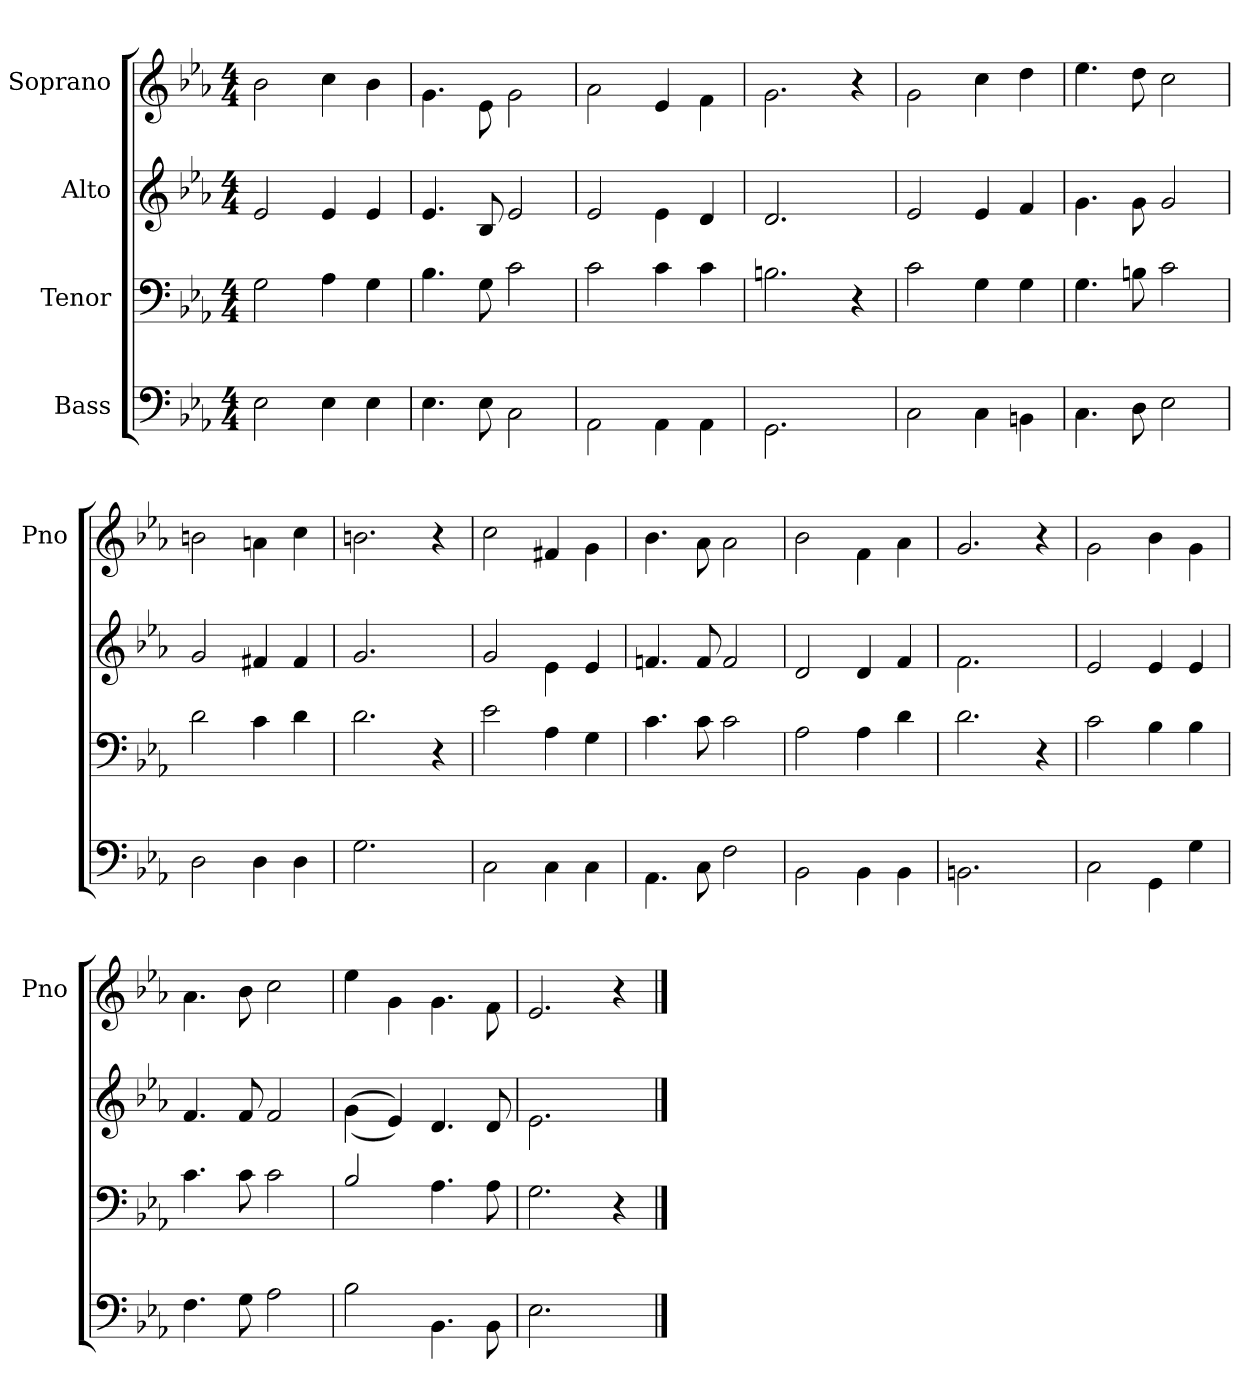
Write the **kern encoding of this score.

**kern	**kern	**kern	**kern
*part4	*part3	*part2	*part1
*staff4	*staff3	*staff2	*staff1
*I"Bass	*I"Tenor	*I"Alto	*I"Soprano
*	*	*	*I'Pno
*clefF4	*clefF4	*clefG2	*clefG2
*k[b-e-a-]	*k[b-e-a-]	*k[b-e-a-]	*k[b-e-a-]
*E-:	*E-:	*E-:	*E-:
*M4/4	*M4/4	*M4/4	*M4/4
=	=	=	=
2E-\	2G\	2e-/	2b-\
4E-\	4A-\	4e-/	4cc\
4E-\	4G\	4e-/	4b-\
=	=	=	=
4.E-\	4.B-\	4.e-/	4.g\
8E-\	8G\	8B-/	8e-\
2C\	2c\	2e-/	2g\
=	=	=	=
2AA-\	2c\	2e-/	2a-\
4AA-\	4c\	4e-\	4e-/
4AA-\	4c\	4d/	4f\
=	=	=	=
2.GG\	2.Bn\	2.d/	2.g\
4ryy	4r	4ryy	4r
=	=	=	=
2C\	2c\	2e-/	2g\
4C\	4G\	4e-/	4cc\
4BBn\	4G\	4f/	4dd\
=	=	=	=
4.C\	4.G\	4.g\	4.ee-\
8D\	8Bn\	8g\	8dd\
2E-\	2c\	2g/	2cc\
=	=	=	=
2D\	2d\	2g/	2bn\
4D\	4c\	4f#X/	4an\
4D\	4d\	4f#/	4cc\
=	=	=	=
2.G\	2.d\	2.g/	2.bn\
4ryy	4r	4ryy	4r
=	=	=	=
2C\	2e-\	2g/	2cc\
4C\	4A-\	4e-\	4f#X/
4C\	4G\	4e-/	4g\
=	=	=	=
4.AA-\	4.c\	4.fn/	4.b-\
8C\	8c\	8f/	8a-\
2F\	2c\	2f/	2a-\
=	=	=	=
2BB-\	2A-\	2d/	2b-\
4BB-\	4A-\	4d/	4f\
4BB-\	4d\	4f/	4a-\
=	=	=	=
2.BBn\	2.d\	2.f\	2.g/
4ryy	4r	4ryy	4r
=	=	=	=
2C\	2c\	2e-/	2g\
4GG\	4B-\	4e-/	4b-\
4G\	4B-\	4e-/	4g\
=	=	=	=
4.F\	4.c\	4.f/	4.a-\
8G\	8c\	8f/	8b-\
2A-\	2c\	2f/	2cc\
=	=	=	=
2B-\	2B-/	(>(<4g\	4ee-\
.	.	4e-/))	4g\
4.BB-\	4.A-\	4.d/	4.g\
8BB-\	8A-\	8d/	8f\
=	=	=	=
2.E-\	2.G\	2.e-\	2.e-/
4ryy	4r	4ryy	4r
==	==	==	==
*-	*-	*-	*-
